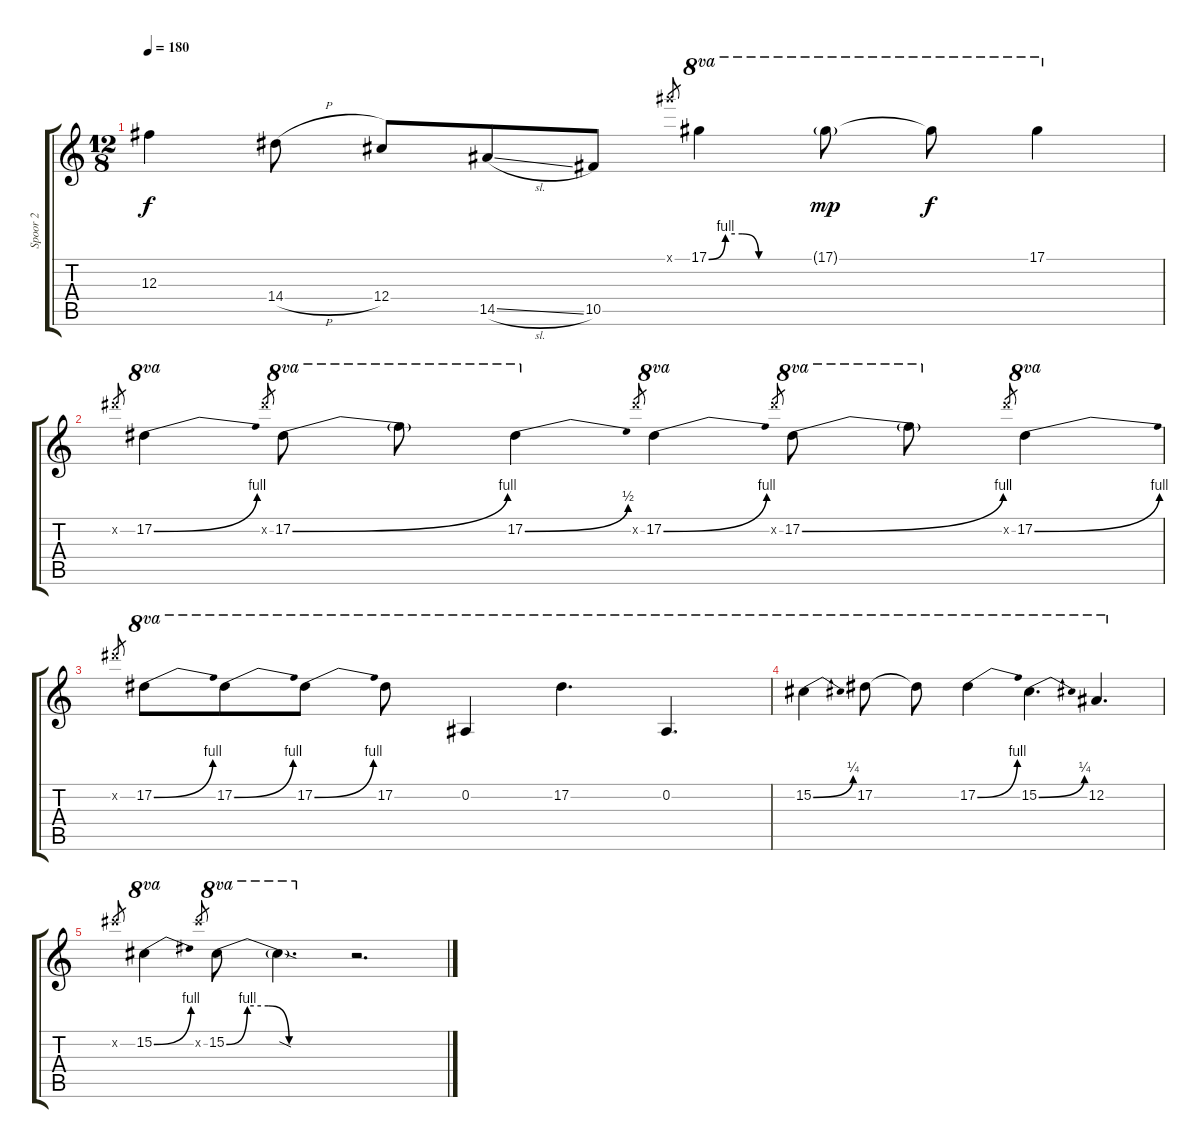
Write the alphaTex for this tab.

\track ("Spoor 2" "Spoor 2") {instrument distortionguitar}
\staff {score tabs}
\tuning (Eb4 Bb3 Gb3 Db3 Ab2 Eb2) {hide}
\ts (12 8)
\tempo 180
\clef g2
\ks c
12.3.4{dy f} 14.4{h}.8 12.4.8 14.5{sl}.8 10.5.8 17.1{x}.8{gr} 17.1{be (custom 0 0 10 4 20 4 30 0 60 0)}.4{ot 8va} 17.1{g}.8{ot 8va dy mp} 17.1{t}.8{ot 8va dy f} 17.1.4{ot 8va} |
17.2{x}.8{gr} 17.2{be (bend 0 0 60 4)}.4{ot 8va} 17.2{x}.8{gr} 17.2{be (bend 0 0 60 4)}.8{ot 8va} 17.2{t}.8{ot 8va} 17.2{be (bend 0 0 60 2)}.4{ot 8va} 17.2{x}.8{gr} 17.2{be (bend 0 0 60 4)}.4{ot 8va} 17.2{x}.8{gr} 17.2{be (bend 0 0 60 4)}.8{ot 8va} 17.2{t}.8{ot 8va} 17.2{x}.8{gr} 17.2{be (bend 0 0 60 4)}.4{ot 8va} |
17.2{x}.8{gr} 17.2{be (bend 0 0 60 4)}.8{ot 8va} 17.2{be (bend 0 0 60 4)}.8{ot 8va} 17.2{be (bend 0 0 60 4)}.8{ot 8va} 17.2.8{ot 8va} 0.2.4{ot 8va} 17.2.4{d ot 8va} 0.2.4{d ot 8va} |
15.2{be (bend 0 0 60 1)}.4{ot 8va} 17.2.8{ot 8va} 17.2{t}.8{ot 8va} 17.2{be (bend 0 0 60 4)}.4{ot 8va} 15.2{be (bend 0 0 60 1)}.4{d ot 8va} 12.2.4{d ot 8va} |
15.2{x}.8{gr} 15.2{be (bend 0 0 60 4)}.4{ot 8va} 15.2{x}.8{gr} 15.2{be (custom 0 0 10 4 20 4 30 0 60 0)}.8{ot 8va} 15.2{sod t}.4{d ot 8va} r.2{d}
